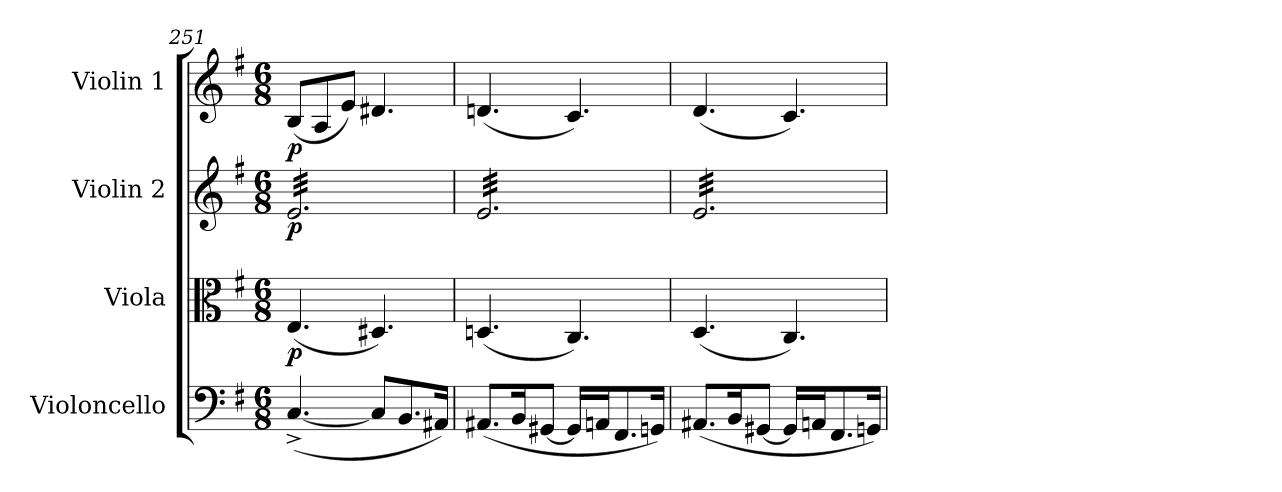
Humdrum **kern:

**kern	**dynam	**kern	**dynam	**kern	**dynam	**kern	**dynam
*part4	*part4	*part3	*part3	*part2	*part2	*part1	*part1
*staff4	*staff4	*staff3	*staff3	*staff2	*staff2	*staff1	*staff1
*I"Violoncello	*	*I"Viola	*	*I"Violin 2	*	*I"Violin 1	*
*I'Vc	*	*I'Vla	*	*I'Vln	*	*I'Vln	*
!!LO:LB:g=z
*clefF4	*	*clefC3	*	*clefG2	*	*clefG2	*
*k[f#]	*	*k[f#]	*	*k[f#]	*	*k[f#]	*
*M6/8	*	*M6/8	*	*M6/8	*	*M6/8	*
=251	=251	=251	=251	=251	=251	=251	=251
!	!LO:DY:b	!	!	!	!	!	!
!	!LO:DY:n=1:b	!	!LO:DY:b	!	!LO:DY:b	!	!LO:DY:b
*	*	*	*	*tremolo	*	*	*
([4.C^>/	p other-dynamics	(4.E/	p	32e/LLL	p	(8B/L	p
.	.	.	.	32e/	.	.	.
.	.	.	.	32e/	.	.	.
.	.	.	.	32e/	.	.	.
.	.	.	.	32e/	.	8A/	.
.	.	.	.	32e/	.	.	.
.	.	.	.	32e/	.	.	.
.	.	.	.	32e/	.	.	.
.	.	.	.	32e/	.	8e/J)	.
.	.	.	.	32e/	.	.	.
.	.	.	.	32e/	.	.	.
.	.	.	.	32e/	.	.	.
8C/L]	.	4.D#X/)	.	32e/	.	4.d#X/	.
.	.	.	.	32e/	.	.	.
.	.	.	.	32e/	.	.	.
.	.	.	.	32e/	.	.	.
8.BB/	.	.	.	32e/	.	.	.
.	.	.	.	32e/	.	.	.
.	.	.	.	32e/	.	.	.
.	.	.	.	32e/	.	.	.
.	.	.	.	32e/	.	.	.
.	.	.	.	32e/	.	.	.
16AA#X/Jk)	.	.	.	32e/	.	.	.
.	.	.	.	32e/JJJ	.	.	.
=252	=252	=252	=252	=252	=252	=252	=252
(8.AA#X/L	.	(4.Dn/	.	32e/LLL	.	(4.dn/	.
.	.	.	.	32e/	.	.	.
.	.	.	.	32e/	.	.	.
.	.	.	.	32e/	.	.	.
.	.	.	.	32e/	.	.	.
.	.	.	.	32e/	.	.	.
16BB/K	.	.	.	32e/	.	.	.
.	.	.	.	32e/	.	.	.
[8GG#X/J	.	.	.	32e/	.	.	.
.	.	.	.	32e/	.	.	.
.	.	.	.	32e/	.	.	.
.	.	.	.	32e/	.	.	.
16GG#/LL]	.	4.C/)	.	32e/	.	4.c/)	.
.	.	.	.	32e/	.	.	.
16AAn/J	.	.	.	32e/	.	.	.
.	.	.	.	32e/	.	.	.
8.FF#/	.	.	.	32e/	.	.	.
.	.	.	.	32e/	.	.	.
.	.	.	.	32e/	.	.	.
.	.	.	.	32e/	.	.	.
.	.	.	.	32e/	.	.	.
.	.	.	.	32e/	.	.	.
16GGn/Jk)	.	.	.	32e/	.	.	.
.	.	.	.	32e/JJJ	.	.	.
=253	=253	=253	=253	=253	=253	=253	=253
(8.AA#X/L	.	(4.D/	.	32e/LLL	.	(4.d/	.
.	.	.	.	32e/	.	.	.
.	.	.	.	32e/	.	.	.
.	.	.	.	32e/	.	.	.
.	.	.	.	32e/	.	.	.
.	.	.	.	32e/	.	.	.
16BB/K	.	.	.	32e/	.	.	.
.	.	.	.	32e/	.	.	.
[8GG#X/J	.	.	.	32e/	.	.	.
.	.	.	.	32e/	.	.	.
.	.	.	.	32e/	.	.	.
.	.	.	.	32e/	.	.	.
16GG#/LL]	.	4.C/)	.	32e/	.	4.c/)	.
.	.	.	.	32e/	.	.	.
16AAn/J	.	.	.	32e/	.	.	.
.	.	.	.	32e/	.	.	.
8.FF#/	.	.	.	32e/	.	.	.
.	.	.	.	32e/	.	.	.
.	.	.	.	32e/	.	.	.
.	.	.	.	32e/	.	.	.
.	.	.	.	32e/	.	.	.
.	.	.	.	32e/	.	.	.
16GGn/Jk)	.	.	.	32e/	.	.	.
.	.	.	.	32e/JJJ	.	.	.
*	*	*	*	*Xtremolo	*	*	*
=	=	=	=	=	=	=	=
*-	*-	*-	*-	*-	*-	*-	*-
